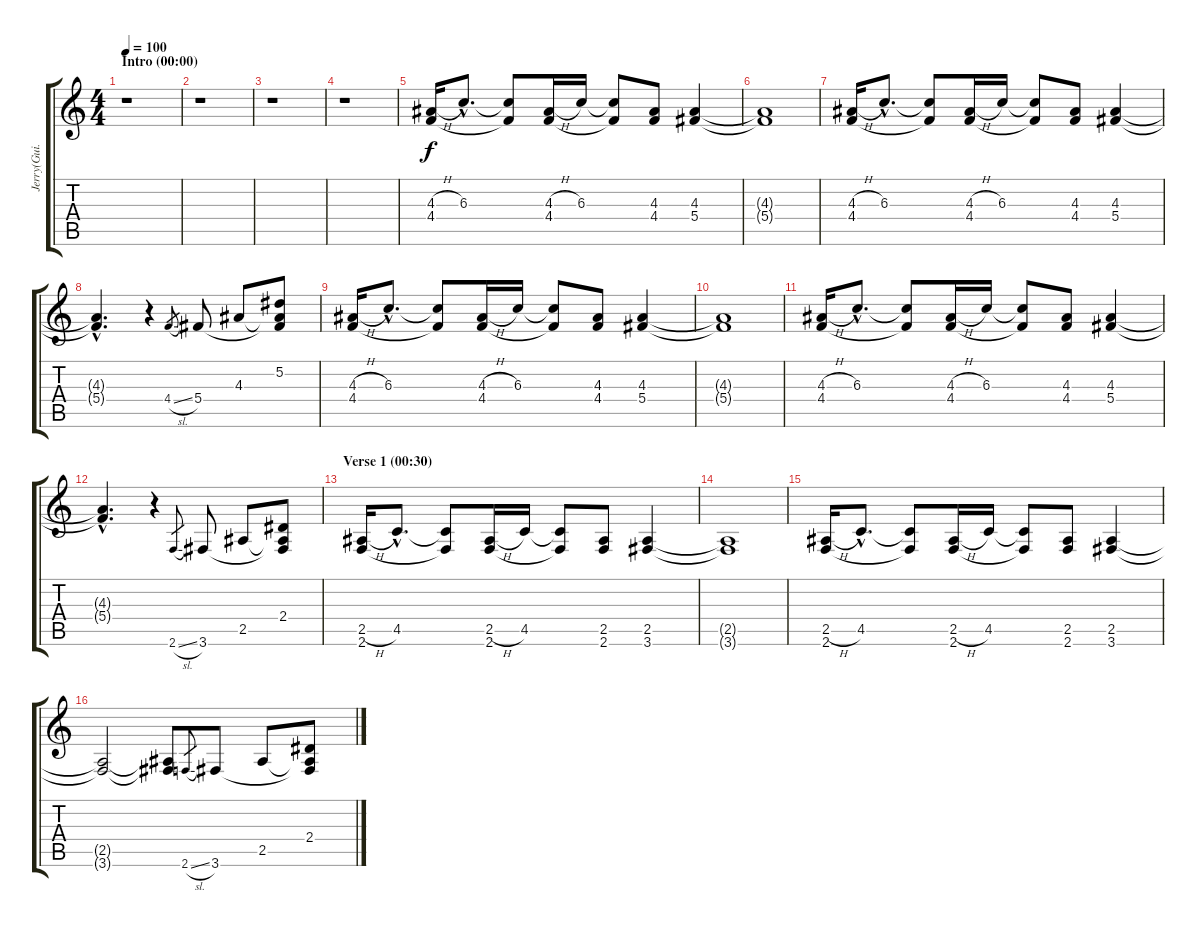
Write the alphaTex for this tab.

\track ("Jerry(Gui.2)" "Jerry(Gui.") {instrument distortionguitar}
\staff {score tabs}
\tuning (Eb4 Bb3 Gb3 Db3 Ab2 Eb2) {hide}
\ts (4 4)
\section ("" "Intro (00:00)")
\tempo 100
\clef g2
\ks c
r.1{dy f instrument distortionguitar} |
r.1 |
r.1 |
r.1 |
(4.3{h} 4.4).16 6.3{hac}.8{d} (6.3{t} 4.4{t}).8 (4.3{h} 4.4).16 6.3.16 (6.3{t} 4.4{t}).8 (4.3 4.4).8 (4.3 5.4).4 |
(4.3{t} 5.4{t}).1 |
(4.3{h} 4.4).16 6.3{hac}.8{d} (6.3{t} 4.4{t}).8 (4.3{h} 4.4).16 6.3.16 (6.3{t} 4.4{t}).8 (4.3 4.4).8 (4.3 5.4).4 |
(4.3{hac t} 5.4{hac t}).4{d} r.4 4.4{sl}.8{gr} 5.4.8 4.3.8 (5.2 4.3{t} 5.4{t}).8 |
(4.3{h} 4.4).16 6.3{hac}.8{d} (6.3{t} 4.4{t}).8 (4.3{h} 4.4).16 6.3.16 (6.3{t} 4.4{t}).8 (4.3 4.4).8 (4.3 5.4).4 |
(4.3{t} 5.4{t}).1 |
(4.3{h} 4.4).16 6.3{hac}.8{d} (6.3{t} 4.4{t}).8 (4.3{h} 4.4).16 6.3.16 (6.3{t} 4.4{t}).8 (4.3 4.4).8 (4.3 5.4).4 |
(4.3{hac t} 5.4{hac t}).4{d} r.4 2.6{sl}.8{gr} 3.6.8 2.5.8 (2.4 2.5{t} 3.6{t}).8 |
\section ("" "Verse 1 (00:30)")
(2.5{h} 2.6).16 4.5{hac}.8{d} (4.5{t} 2.6{t}).8 (2.5{h} 2.6).16 4.5.16 (4.5{t} 2.6{t}).8 (2.5 2.6).8 (2.5 3.6).4 |
(2.5{t} 3.6{t}).1 |
(2.5{h} 2.6).16 4.5{hac}.8{d} (4.5{t} 2.6{t}).8 (2.5{h} 2.6).16 4.5.16 (4.5{t} 2.6{t}).8 (2.5 2.6).8 (2.5 3.6).4 |
(2.5{t} 3.6{t}).2 (2.5{t} 3.6{t}).8 2.6{sl}.8{gr} 3.6.8 2.5.8 (2.4 2.5{t} 3.6{t}).8
